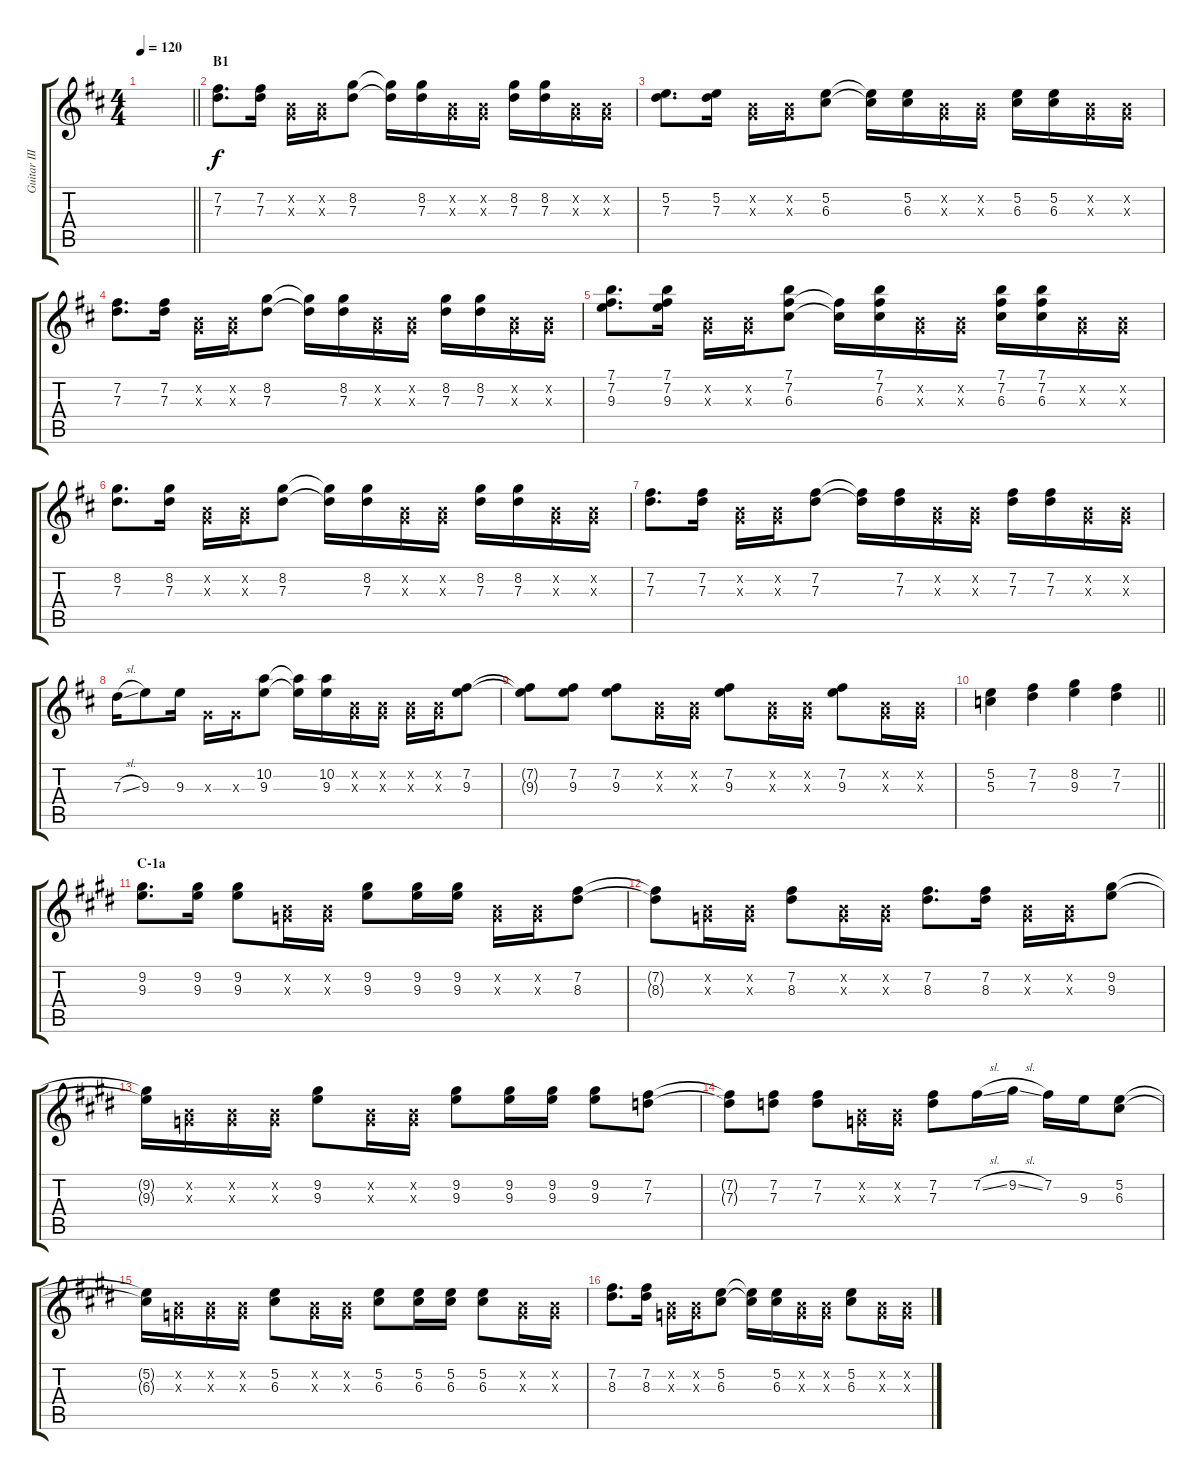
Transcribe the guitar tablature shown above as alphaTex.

\track ("Guitar III (Nakano Azusa)" "Guitar III") {instrument electricguitarclean}
\staff {score tabs}
\tuning (E4 B3 G3 D3 A2 E2) {hide}
\ts (4 4)
\tempo 120
\clef g2
\barLineRight lightlight
\ks d
|
\section ("" "B1")
(7.2 7.3).8{d} (7.2 7.3).16 (0.2{x} 0.3{x}).16 (0.2{x} 0.3{x}).16 (8.2 7.3).8 (8.2{t} 7.3{t}).16 (8.2 7.3).16 (0.2{x} 0.3{x}).16 (0.2{x} 0.3{x}).16 (8.2 7.3).16 (8.2 7.3).16 (0.2{x} 0.3{x}).16 (0.2{x} 0.3{x}).16 |
(5.2 7.3).8{d} (5.2 7.3).16 (0.2{x} 0.3{x}).16 (0.2{x} 0.3{x}).16 (5.2 6.3).8 (5.2{t} 6.3{t}).16 (5.2 6.3).16 (0.2{x} 0.3{x}).16 (0.2{x} 0.3{x}).16 (5.2 6.3).16 (5.2 6.3).16 (0.2{x} 0.3{x}).16 (0.2{x} 0.3{x}).16 |
(7.2 7.3).8{d} (7.2 7.3).16 (0.2{x} 0.3{x}).16 (0.2{x} 0.3{x}).16 (8.2 7.3).8 (8.2{t} 7.3{t}).16 (8.2 7.3).16 (0.2{x} 0.3{x}).16 (0.2{x} 0.3{x}).16 (8.2 7.3).16 (8.2 7.3).16 (0.2{x} 0.3{x}).16 (0.2{x} 0.3{x}).16 |
(7.1 7.2 9.3).8{d} (7.1 7.2 9.3).16 (0.2{x} 0.3{x}).16 (0.2{x} 0.3{x}).16 (7.1 7.2 6.3).8 (7.2{t} 6.3{t}).16 (7.1 7.2 6.3).16 (0.2{x} 0.3{x}).16 (0.2{x} 0.3{x}).16 (7.1 7.2 6.3).16 (7.1 7.2 6.3).16 (0.2{x} 0.3{x}).16 (0.2{x} 0.3{x}).16 |
(8.2 7.3).8{d} (8.2 7.3).16 (0.2{x} 0.3{x}).16 (0.2{x} 0.3{x}).16 (8.2 7.3).8 (8.2{t} 7.3{t}).16 (8.2 7.3).16 (0.2{x} 0.3{x}).16 (0.2{x} 0.3{x}).16 (8.2 7.3).16 (8.2 7.3).16 (0.2{x} 0.3{x}).16 (0.2{x} 0.3{x}).16 |
(7.2 7.3).8{d} (7.2 7.3).16 (0.2{x} 0.3{x}).16 (0.2{x} 0.3{x}).16 (7.2 7.3).8 (7.2{t} 7.3{t}).16 (7.2 7.3).16 (0.2{x} 0.3{x}).16 (0.2{x} 0.3{x}).16 (7.2 7.3).16 (7.2 7.3).16 (0.2{x} 0.3{x}).16 (0.2{x} 0.3{x}).16 |
7.3{sl}.16 9.3.8 9.3.16 0.3{x}.16 0.3{x}.16 (10.2 9.3).8 (10.2{t} 9.3{t}).16 (10.2 9.3).16 (0.2{x} 0.3{x}).16 (0.2{x} 0.3{x}).16 (0.2{x} 0.3{x}).16 (0.2{x} 0.3{x}).16 (7.2 9.3).8 |
(7.2{t} 9.3{t}).8 (7.2 9.3).8 (7.2 9.3).8 (0.2{x} 0.3{x}).16 (0.2{x} 0.3{x}).16 (7.2 9.3).8 (0.2{x} 0.3{x}).16 (0.2{x} 0.3{x}).16 (7.2 9.3).8 (0.2{x} 0.3{x}).16 (0.2{x} 0.3{x}).16 |
\barLineRight lightlight
(5.2 5.3).4 (7.2 7.3).4 (8.2 9.3).4 (7.2 7.3).4 |
\section ("" "C-1a")
\ks e
(9.2 9.3).8{d} (9.2 9.3).16 (9.2 9.3).8 (0.2{x} 0.3{x}).16 (0.2{x} 0.3{x}).16 (9.2 9.3).8 (9.2 9.3).16 (9.2 9.3).16 (0.2{x} 0.3{x}).16 (0.2{x} 0.3{x}).16 (7.2 8.3).8 |
(7.2{t} 8.3{t}).8 (0.2{x} 0.3{x}).16 (0.2{x} 0.3{x}).16 (7.2 8.3).8 (0.2{x} 0.3{x}).16 (0.2{x} 0.3{x}).16 (7.2 8.3).8{d} (7.2 8.3).16 (0.2{x} 0.3{x}).16 (0.2{x} 0.3{x}).16 (9.2 9.3).8 |
(9.2{t} 9.3{t}).16 (0.2{x} 0.3{x}).16 (0.2{x} 0.3{x}).16 (0.2{x} 0.3{x}).16 (9.2 9.3).8 (0.2{x} 0.3{x}).16 (0.2{x} 0.3{x}).16 (9.2 9.3).8 (9.2 9.3).16 (9.2 9.3).16 (9.2 9.3).8 (7.2 7.3).8 |
(7.2{t} 7.3{t}).8 (7.2 7.3).8 (7.2 7.3).8 (0.2{x} 0.3{x}).16 (0.2{x} 0.3{x}).16 (7.2 7.3).8 7.2{sl}.16 9.2{sl}.16 7.2.16 9.3.16 (5.2 6.3).8 |
(5.2{t} 6.3{t}).16 (0.2{x} 0.3{x}).16 (0.2{x} 0.3{x}).16 (0.2{x} 0.3{x}).16 (5.2 6.3).8 (0.2{x} 0.3{x}).16 (0.2{x} 0.3{x}).16 (5.2 6.3).8 (5.2 6.3).16 (5.2 6.3).16 (5.2 6.3).8 (0.2{x} 0.3{x}).16 (0.2{x} 0.3{x}).16 |
(7.2 8.3).8{d} (7.2 8.3).16 (0.2{x} 0.3{x}).16 (0.2{x} 0.3{x}).16 (5.2 6.3).8 (5.2{t} 6.3{t}).16 (5.2 6.3).16 (0.2{x} 0.3{x}).16 (0.2{x} 0.3{x}).16 (5.2 6.3).8 (0.2{x} 0.3{x}).16 (0.2{x} 0.3{x}).16
